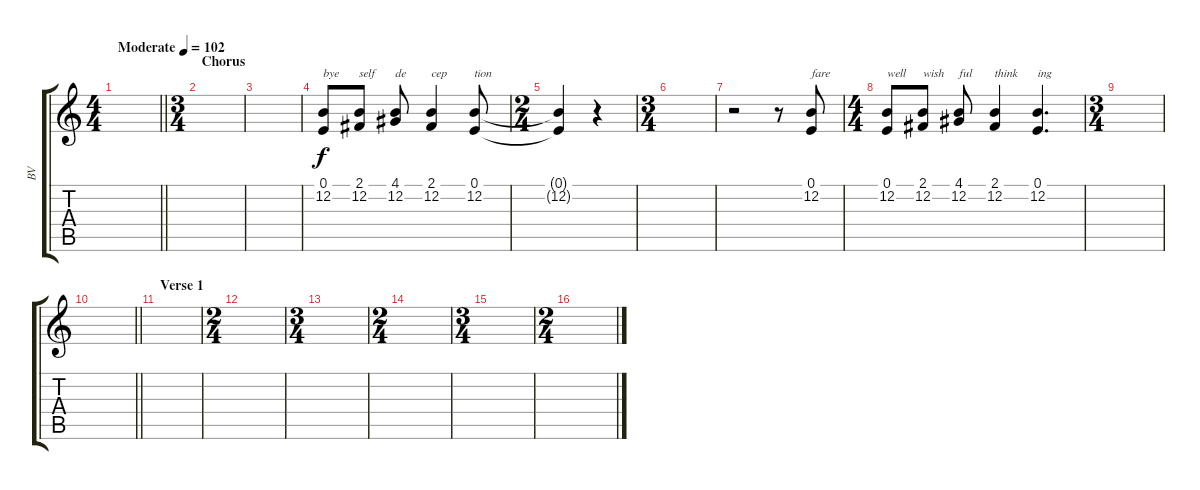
\track ("BV" "BV") {instrument brightacousticpiano}
\staff {score tabs}
\tuning (E4 B3 G3 D3 A2 E2) {hide}
\ts (4 4)
\tempo (102 "Moderate")
\clef g2
\barLineRight lightlight
\ks c
|
\ts (3 4)
\section ("" "Chorus")
|
|
(0.1 12.2).8{txt "bye"} (2.1 12.2).8{txt "self"} (4.1 12.2).8{txt "de"} (2.1 12.2).4{txt "cep"} (0.1 12.2).8{txt "tion"} |
\ts (2 4)
(0.1{t} 12.2{t}).4 r.4 |
\ts (3 4)
|
r.2 r.8 (0.1 12.2).8{txt "fare"} |
\ts (4 4)
(0.1 12.2).8{txt "well"} (2.1 12.2).8{txt "wish"} (4.1 12.2).8{txt "ful"} (2.1 12.2).4{txt "think"} (0.1 12.2).4{d txt "ing"} |
\ts (3 4)
|
\barLineRight lightlight
|
\section ("" "Verse 1")
|
\ts (2 4)
|
\ts (3 4)
|
\ts (2 4)
|
\ts (3 4)
|
\ts (2 4)
